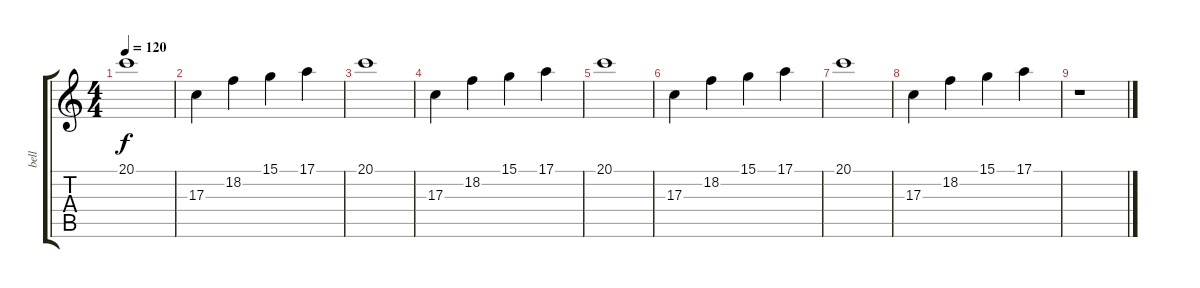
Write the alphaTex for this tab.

\track ("bell" "bell") {instrument vibraphone}
\staff {score tabs}
\tuning (E4 B3 G3 D3 A2 E2) {hide}
\ts (4 4)
\tempo 120
\clef g2
\ks c
20.1.1{dy f} |
17.3.4 18.2.4 15.1.4 17.1.4 |
20.1.1 |
17.3.4 18.2.4 15.1.4 17.1.4 |
20.1.1 |
17.3.4 18.2.4 15.1.4 17.1.4 |
20.1.1 |
17.3.4 18.2.4 15.1.4 17.1.4 |
r.1
